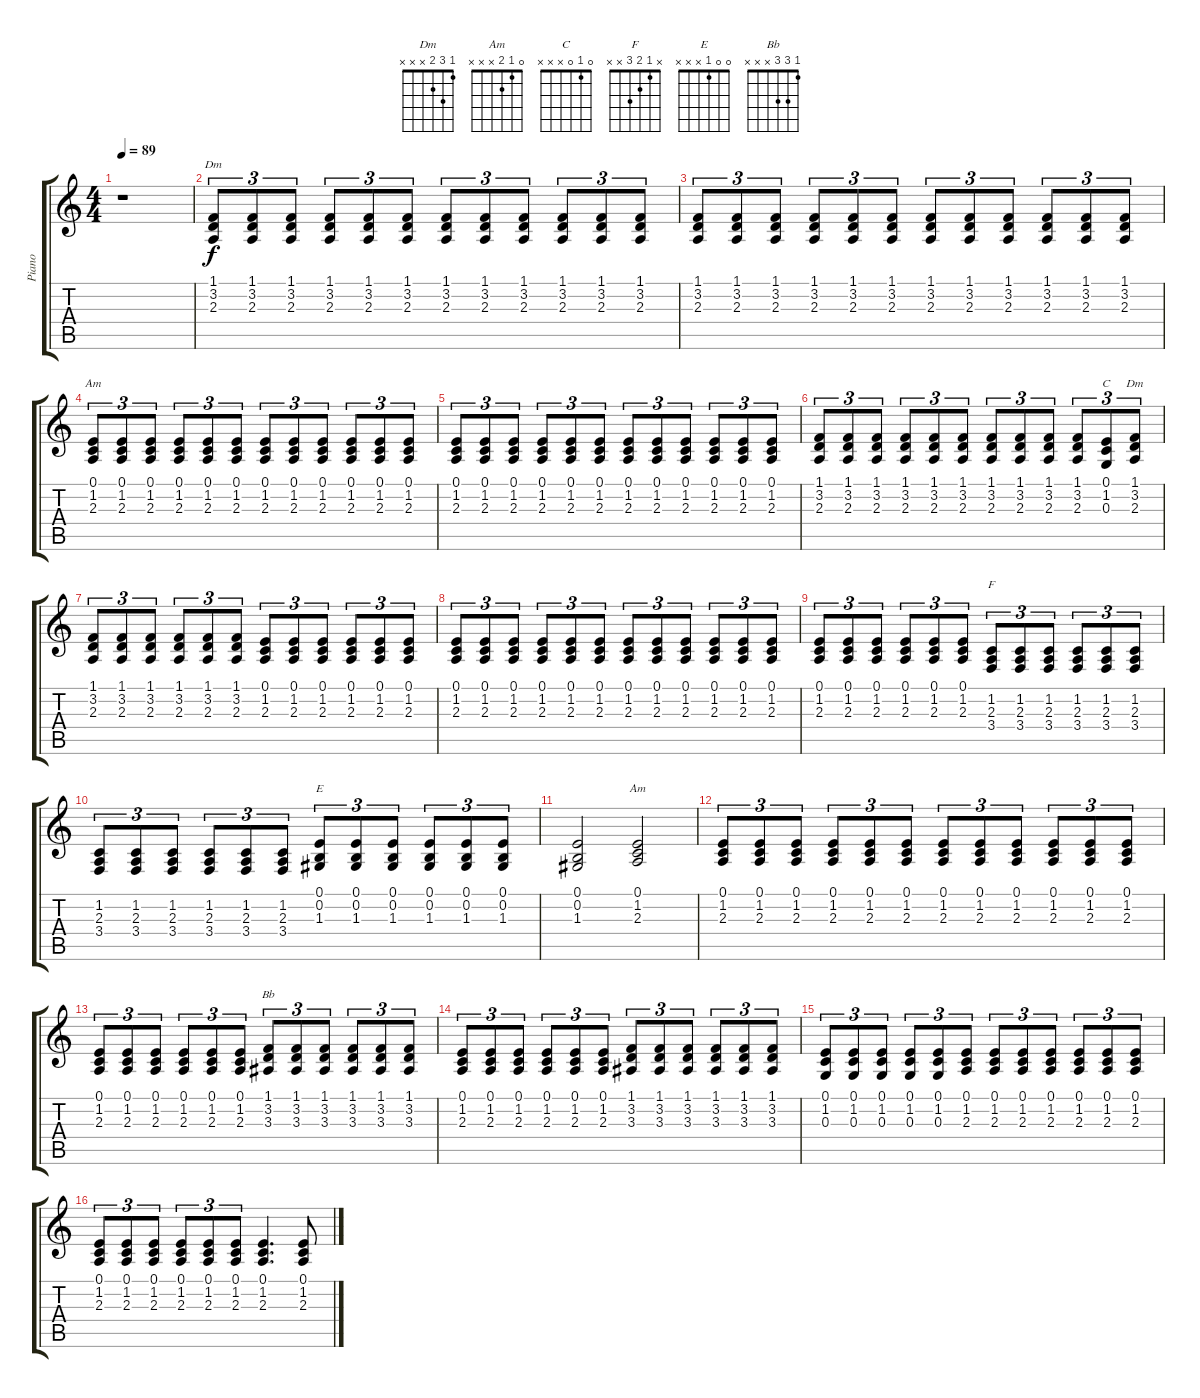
\track ("Piano" "Piano") {instrument electricgrandpiano}
\staff {score tabs}
\tuning (E4 B3 G3 D3 A2 E2) {hide}
\chord ("Dm" x x 10 12 12 x) {firstfret 10}
\chord ("Am" x x 9 10 12 x) {firstfret 9}
\chord ("C" 0 1 0 x x x)
\chord ("Dm" 1 3 2 x x x)
\chord ("F" x 1 2 3 x x)
\chord ("E" 0 0 1 x x x)
\chord ("Am" 0 1 2 x x x)
\chord ("Bb" 1 3 3 x x x)
\ts (4 4)
\tempo 89
\clef g2
\ks c
r.1{dy f instrument electricgrandpiano} |
(1.1 3.2 2.3).8{tu (3 2) ch "Dm"} (1.1 3.2 2.3).8{tu (3 2)} (1.1 3.2 2.3).8{tu (3 2)} (1.1 3.2 2.3).8{tu (3 2)} (1.1 3.2 2.3).8{tu (3 2)} (1.1 3.2 2.3).8{tu (3 2)} (1.1 3.2 2.3).8{tu (3 2)} (1.1 3.2 2.3).8{tu (3 2)} (1.1 3.2 2.3).8{tu (3 2)} (1.1 3.2 2.3).8{tu (3 2)} (1.1 3.2 2.3).8{tu (3 2)} (1.1 3.2 2.3).8{tu (3 2)} |
(1.1 3.2 2.3).8{tu (3 2)} (1.1 3.2 2.3).8{tu (3 2)} (1.1 3.2 2.3).8{tu (3 2)} (1.1 3.2 2.3).8{tu (3 2)} (1.1 3.2 2.3).8{tu (3 2)} (1.1 3.2 2.3).8{tu (3 2)} (1.1 3.2 2.3).8{tu (3 2)} (1.1 3.2 2.3).8{tu (3 2)} (1.1 3.2 2.3).8{tu (3 2)} (1.1 3.2 2.3).8{tu (3 2)} (1.1 3.2 2.3).8{tu (3 2)} (1.1 3.2 2.3).8{tu (3 2)} |
(0.1 1.2 2.3).8{tu (3 2) ch "Am"} (0.1 1.2 2.3).8{tu (3 2)} (0.1 1.2 2.3).8{tu (3 2)} (0.1 1.2 2.3).8{tu (3 2)} (0.1 1.2 2.3).8{tu (3 2)} (0.1 1.2 2.3).8{tu (3 2)} (0.1 1.2 2.3).8{tu (3 2)} (0.1 1.2 2.3).8{tu (3 2)} (0.1 1.2 2.3).8{tu (3 2)} (0.1 1.2 2.3).8{tu (3 2)} (0.1 1.2 2.3).8{tu (3 2)} (0.1 1.2 2.3).8{tu (3 2)} |
(0.1 1.2 2.3).8{tu (3 2)} (0.1 1.2 2.3).8{tu (3 2)} (0.1 1.2 2.3).8{tu (3 2)} (0.1 1.2 2.3).8{tu (3 2)} (0.1 1.2 2.3).8{tu (3 2)} (0.1 1.2 2.3).8{tu (3 2)} (0.1 1.2 2.3).8{tu (3 2)} (0.1 1.2 2.3).8{tu (3 2)} (0.1 1.2 2.3).8{tu (3 2)} (0.1 1.2 2.3).8{tu (3 2)} (0.1 1.2 2.3).8{tu (3 2)} (0.1 1.2 2.3).8{tu (3 2)} |
(1.1 3.2 2.3).8{tu (3 2)} (1.1 3.2 2.3).8{tu (3 2)} (1.1 3.2 2.3).8{tu (3 2)} (1.1 3.2 2.3).8{tu (3 2)} (1.1 3.2 2.3).8{tu (3 2)} (1.1 3.2 2.3).8{tu (3 2)} (1.1 3.2 2.3).8{tu (3 2)} (1.1 3.2 2.3).8{tu (3 2)} (1.1 3.2 2.3).8{tu (3 2)} (1.1 3.2 2.3).8{tu (3 2)} (0.1 1.2 0.3).8{tu (3 2) ch "C"} (1.1 3.2 2.3).8{tu (3 2) ch "Dm"} |
(1.1 3.2 2.3).8{tu (3 2)} (1.1 3.2 2.3).8{tu (3 2)} (1.1 3.2 2.3).8{tu (3 2)} (1.1 3.2 2.3).8{tu (3 2)} (1.1 3.2 2.3).8{tu (3 2)} (1.1 3.2 2.3).8{tu (3 2)} (0.1 1.2 2.3).8{tu (3 2)} (0.1 1.2 2.3).8{tu (3 2)} (0.1 1.2 2.3).8{tu (3 2)} (0.1 1.2 2.3).8{tu (3 2)} (0.1 1.2 2.3).8{tu (3 2)} (0.1 1.2 2.3).8{tu (3 2)} |
(0.1 1.2 2.3).8{tu (3 2)} (0.1 1.2 2.3).8{tu (3 2)} (0.1 1.2 2.3).8{tu (3 2)} (0.1 1.2 2.3).8{tu (3 2)} (0.1 1.2 2.3).8{tu (3 2)} (0.1 1.2 2.3).8{tu (3 2)} (0.1 1.2 2.3).8{tu (3 2)} (0.1 1.2 2.3).8{tu (3 2)} (0.1 1.2 2.3).8{tu (3 2)} (0.1 1.2 2.3).8{tu (3 2)} (0.1 1.2 2.3).8{tu (3 2)} (0.1 1.2 2.3).8{tu (3 2)} |
(0.1 1.2 2.3).8{tu (3 2)} (0.1 1.2 2.3).8{tu (3 2)} (0.1 1.2 2.3).8{tu (3 2)} (0.1 1.2 2.3).8{tu (3 2)} (0.1 1.2 2.3).8{tu (3 2)} (0.1 1.2 2.3).8{tu (3 2)} (1.2 2.3 3.4).8{tu (3 2) ch "F"} (1.2 2.3 3.4).8{tu (3 2)} (1.2 2.3 3.4).8{tu (3 2)} (1.2 2.3 3.4).8{tu (3 2)} (1.2 2.3 3.4).8{tu (3 2)} (1.2 2.3 3.4).8{tu (3 2)} |
(1.2 2.3 3.4).8{tu (3 2)} (1.2 2.3 3.4).8{tu (3 2)} (1.2 2.3 3.4).8{tu (3 2)} (1.2 2.3 3.4).8{tu (3 2)} (1.2 2.3 3.4).8{tu (3 2)} (1.2 2.3 3.4).8{tu (3 2)} (0.1 0.2 1.3).8{tu (3 2) ch "E"} (0.1 0.2 1.3).8{tu (3 2)} (0.1 0.2 1.3).8{tu (3 2)} (0.1 0.2 1.3).8{tu (3 2)} (0.1 0.2 1.3).8{tu (3 2)} (0.1 0.2 1.3).8{tu (3 2)} |
(0.1 0.2 1.3).2 (0.1 1.2 2.3).2{ch "Am"} |
(0.1 1.2 2.3).8{tu (3 2)} (0.1 1.2 2.3).8{tu (3 2)} (0.1 1.2 2.3).8{tu (3 2)} (0.1 1.2 2.3).8{tu (3 2)} (0.1 1.2 2.3).8{tu (3 2)} (0.1 1.2 2.3).8{tu (3 2)} (0.1 1.2 2.3).8{tu (3 2)} (0.1 1.2 2.3).8{tu (3 2)} (0.1 1.2 2.3).8{tu (3 2)} (0.1 1.2 2.3).8{tu (3 2)} (0.1 1.2 2.3).8{tu (3 2)} (0.1 1.2 2.3).8{tu (3 2)} |
(0.1 1.2 2.3).8{tu (3 2)} (0.1 1.2 2.3).8{tu (3 2)} (0.1 1.2 2.3).8{tu (3 2)} (0.1 1.2 2.3).8{tu (3 2)} (0.1 1.2 2.3).8{tu (3 2)} (0.1 1.2 2.3).8{tu (3 2)} (1.1 3.2 3.3).8{tu (3 2) ch "Bb"} (1.1 3.2 3.3).8{tu (3 2)} (1.1 3.2 3.3).8{tu (3 2)} (1.1 3.2 3.3).8{tu (3 2)} (1.1 3.2 3.3).8{tu (3 2)} (1.1 3.2 3.3).8{tu (3 2)} |
(0.1 1.2 2.3).8{tu (3 2)} (0.1 1.2 2.3).8{tu (3 2)} (0.1 1.2 2.3).8{tu (3 2)} (0.1 1.2 2.3).8{tu (3 2)} (0.1 1.2 2.3).8{tu (3 2)} (0.1 1.2 2.3).8{tu (3 2)} (1.1 3.2 3.3).8{tu (3 2)} (1.1 3.2 3.3).8{tu (3 2)} (1.1 3.2 3.3).8{tu (3 2)} (1.1 3.2 3.3).8{tu (3 2)} (1.1 3.2 3.3).8{tu (3 2)} (1.1 3.2 3.3).8{tu (3 2)} |
(0.1 1.2 0.3).8{tu (3 2)} (0.1 1.2 0.3).8{tu (3 2)} (0.1 1.2 0.3).8{tu (3 2)} (0.1 1.2 0.3).8{tu (3 2)} (0.1 1.2 0.3).8{tu (3 2)} (0.1 1.2 2.3).8{tu (3 2)} (0.1 1.2 2.3).8{tu (3 2)} (0.1 1.2 2.3).8{tu (3 2)} (0.1 1.2 2.3).8{tu (3 2)} (0.1 1.2 2.3).8{tu (3 2)} (0.1 1.2 2.3).8{tu (3 2)} (0.1 1.2 2.3).8{tu (3 2)} |
(0.1 1.2 2.3).8{tu (3 2)} (0.1 1.2 2.3).8{tu (3 2)} (0.1 1.2 2.3).8{tu (3 2)} (0.1 1.2 2.3).8{tu (3 2)} (0.1 1.2 2.3).8{tu (3 2)} (0.1 1.2 2.3).8{tu (3 2)} (0.1 1.2 2.3).4{d} (0.1 1.2 2.3).8
